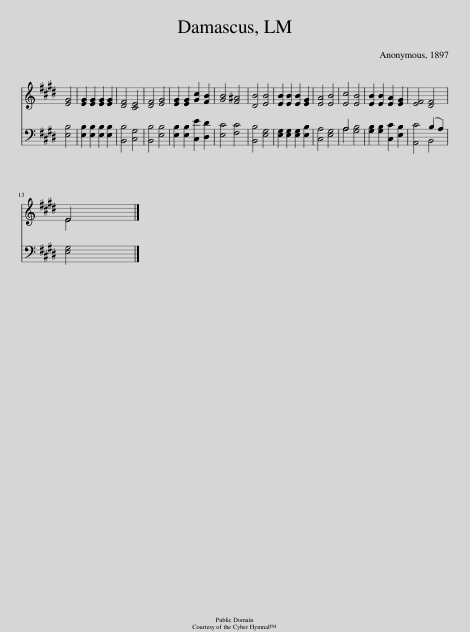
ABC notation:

X:1
%%score ( 1 2 ) ( 3 4 )
L:1/8
M:none
I:linebreak $
K:E
V:1 treble
V:2 treble
V:3 bass
V:4 bass
V:1
 [EG]4 | [EG]2 [EG]2 [EG]2 [EG]2 | [DF]4 [CE]4 | [DF]4 [EG]4 | [EG]2 [EG]2 [Gc]2 [FB]2 | %5
 [GB]4 [F^A]4 | [DB]4 [EB]4 | [EB]2 [EB]2 [EB]2 [EG]2 | [EA]4 [EB]4 | [Ec]4 [EB]4 | %10
 [EB]2 [EB]2 [EA]2 [EG]2 | [EF]4 [DF]4 |$ E4 |] %13
V:2
 x4 | x8 | x8 | x8 | x8 | %5
 x8 | x8 | x8 | x8 | x8 | %10
 x8 | x8 |$ E4 |] %13
V:3
 [E,B,]4 | [E,B,]2 [E,B,]2 [E,B,]2 [E,B,]2 | [B,,B,]4 [C,G,]4 | [B,,B,]4 [E,B,]4 | [E,B,]2 [E,B,]2 [C,E]2 [D,D]2 | %5
 [E,C]4 [F,C]4 | [B,,B,]4 [E,G,]4 | [E,G,]2 [E,G,]2 [E,G,]2 [E,B,]2 | [C,A,]4 [E,G,]4 | A,4 [G,B,]4 | %10
 [G,B,]2 [G,B,]2 [C,C]2 [E,B,]2 | [A,,C]4 (B,2 A,2) |$ [E,G,]4 |] %13
V:4
 x4 | x8 | x8 | x8 | x8 | %5
 x8 | x8 | x8 | x8 | A,4 x4 | %10
 x8 | x4 B,,4 |$ x4 |] %13
